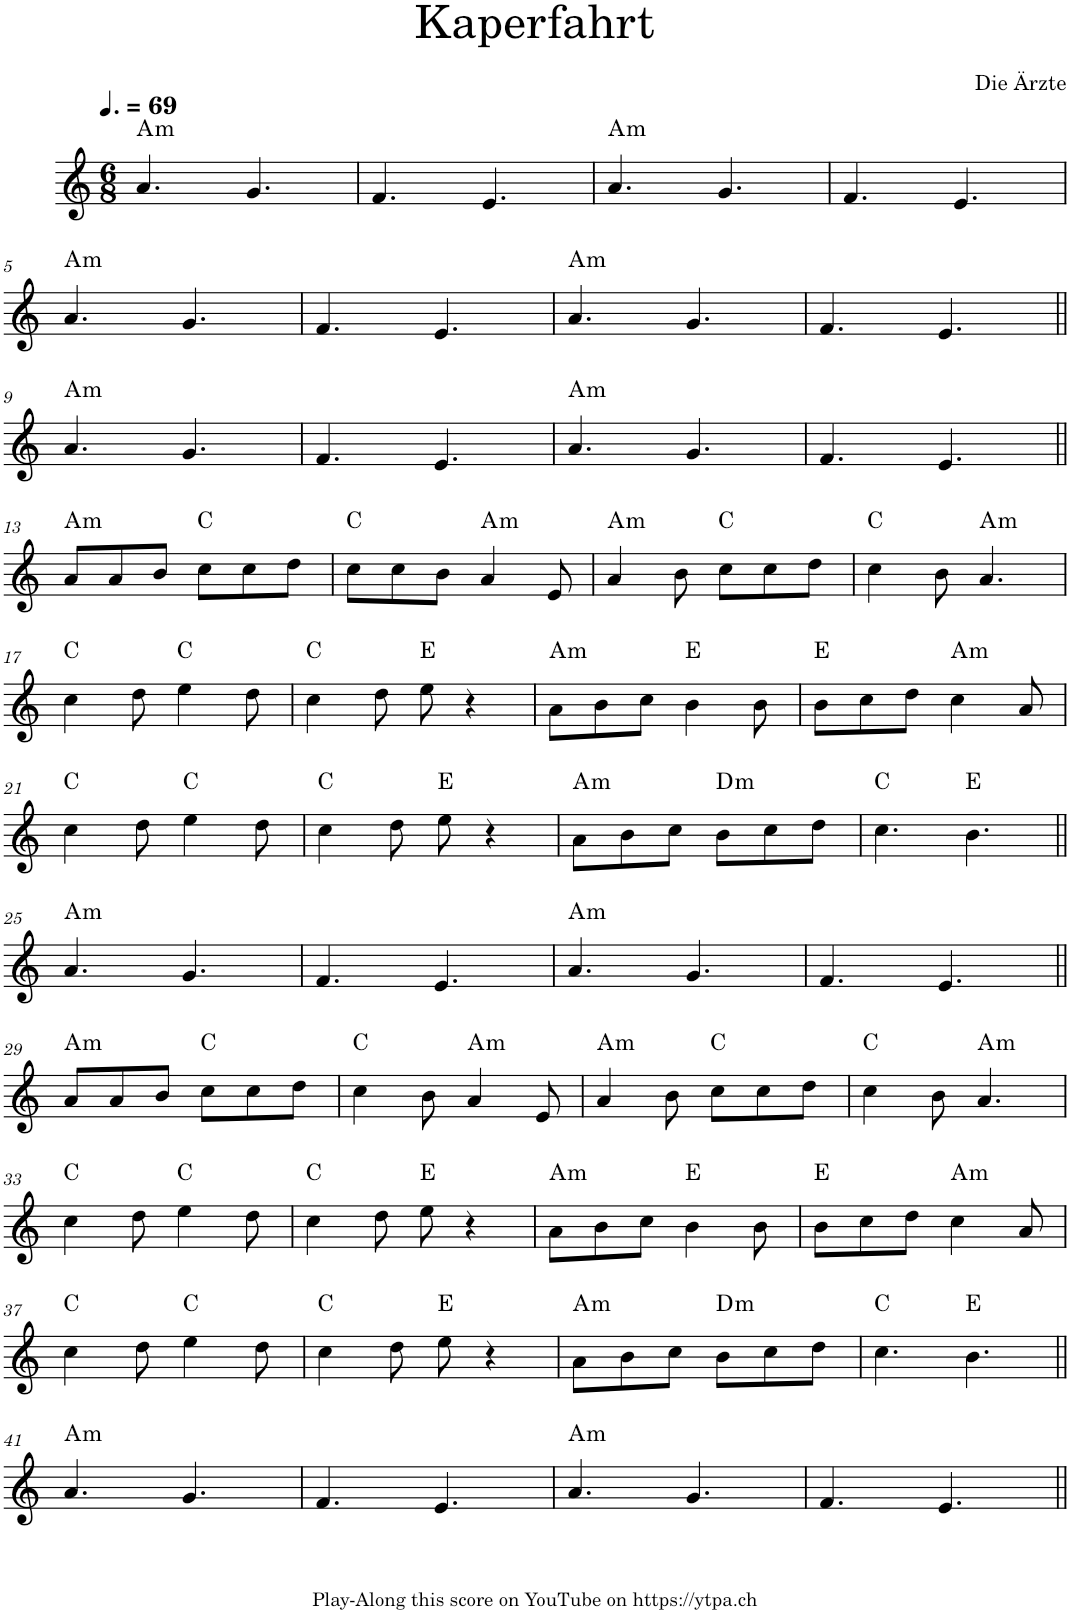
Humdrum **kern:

**kern	**harte
*part1	*part1
*staff1	*
*I"Piano	*
*I'Pno.	*
*clefG2	*
*k[]	*
*M6/8	*
*MM104	*
=1	=1
!	!LO:H:kt=m
4.a/	A:min
4.g/	.
=2	=2
4.f/	.
4.e/	.
=3	=3
!	!LO:H:kt=m
4.a/	A:min
4.g/	.
=4	=4
4.f/	.
4.e/	.
!!LO:LB:g=z
=5	=5
!	!LO:H:kt=m
4.a/	A:min
4.g/	.
=6	=6
4.f/	.
4.e/	.
=7	=7
!	!LO:H:kt=m
4.a/	A:min
4.g/	.
=8	=8
4.f/	.
4.e/	.
!!LO:LB:g=z
=9||	=9||
!	!LO:H:kt=m
4.a/	A:min
4.g/	.
=10	=10
4.f/	.
4.e/	.
=11	=11
!	!LO:H:kt=m
4.a/	A:min
4.g/	.
=12	=12
4.f/	.
4.e/	.
!!LO:LB:g=z
=13||	=13||
!	!LO:H:kt=m
8a/L	A:min
8a/	.
8b/J	.
8cc\L	C:maj
8cc\	.
8dd\J	.
=14	=14
8cc\L	C:maj
8cc\	.
8b\J	.
!	!LO:H:kt=m
4a/	A:min
8e/	.
=15	=15
!	!LO:H:kt=m
4a/	A:min
8b\	.
8cc\L	C:maj
8cc\	.
8dd\J	.
=16	=16
4cc\	C:maj
8b\	.
!	!LO:H:kt=m
4.a/	A:min
!!LO:LB:g=z
=17	=17
4cc\	C:maj
8dd\	.
4ee\	C:maj
8dd\	.
=18	=18
4cc\	C:maj
8dd\	.
8ee\	E:maj
4r	.
=19	=19
!	!LO:H:kt=m
8a\L	A:min
8b\	.
8cc\J	.
4b\	E:maj
8b\	.
=20	=20
8b\L	E:maj
8cc\	.
8dd\J	.
!	!LO:H:kt=m
4cc\	A:min
8a/	.
!!LO:LB:g=z
=21	=21
4cc\	C:maj
8dd\	.
4ee\	C:maj
8dd\	.
=22	=22
4cc\	C:maj
8dd\	.
8ee\	E:maj
4r	.
=23	=23
!	!LO:H:kt=m
8a\L	A:min
8b\	.
8cc\J	.
!	!LO:H:kt=m
8b\L	D:min
8cc\	.
8dd\J	.
=24	=24
4.cc\	C:maj
4.b\	E:maj
!!LO:LB:g=z
=25||	=25||
!	!LO:H:kt=m
4.a/	A:min
4.gn/	.
=26	=26
4.f/	.
4.e/	.
=27	=27
!	!LO:H:kt=m
4.a/	A:min
4.g/	.
=28	=28
4.f/	.
4.e/	.
!!LO:LB:g=z
=29||	=29||
!	!LO:H:kt=m
8a/L	A:min
8a/	.
8b/J	.
8cc\L	C:maj
8cc\	.
8dd\J	.
=30	=30
4cc\	C:maj
8b\	.
!	!LO:H:kt=m
4a/	A:min
8e/	.
=31	=31
!	!LO:H:kt=m
4a/	A:min
8b\	.
8cc\L	C:maj
8cc\	.
8dd\J	.
=32	=32
4cc\	C:maj
8b\	.
!	!LO:H:kt=m
4.a/	A:min
!!LO:LB:g=z
=33	=33
4cc\	C:maj
8dd\	.
4ee\	C:maj
8dd\	.
=34	=34
4cc\	C:maj
8dd\	.
8ee\	E:maj
4r	.
=35	=35
!	!LO:H:kt=m
8a\L	A:min
8b\	.
8cc\J	.
4b\	E:maj
8b\	.
=36	=36
8b\L	E:maj
8cc\	.
8dd\J	.
!	!LO:H:kt=m
4cc\	A:min
8a/	.
!!LO:LB:g=z
=37	=37
4cc\	C:maj
8dd\	.
4ee\	C:maj
8dd\	.
=38	=38
4cc\	C:maj
8dd\	.
8ee\	E:maj
4r	.
=39	=39
!	!LO:H:kt=m
8a\L	A:min
8b\	.
8cc\J	.
!	!LO:H:kt=m
8b\L	D:min
8cc\	.
8dd\J	.
=40	=40
4.cc\	C:maj
4.b\	E:maj
!!LO:LB:g=z
=41||	=41||
!	!LO:H:kt=m
4.a/	A:min
4.gn/	.
=42	=42
4.f/	.
4.e/	.
=43	=43
!	!LO:H:kt=m
4.a/	A:min
4.g/	.
=44	=44
4.f/	.
4.e/	.
=||	=||
*-	*-
